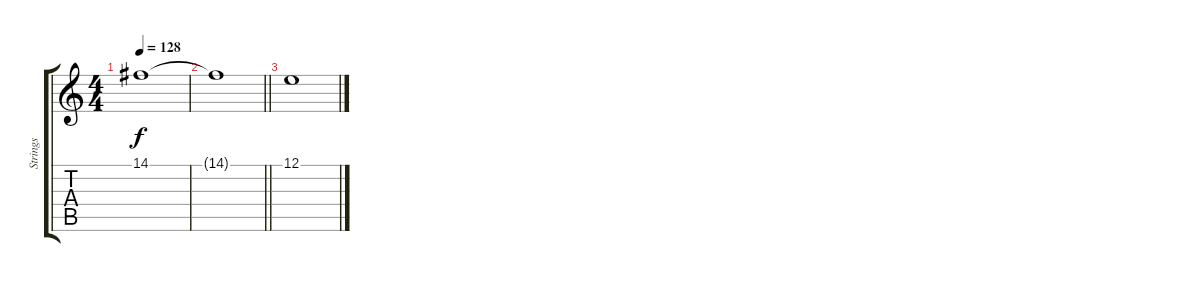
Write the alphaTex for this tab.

\track ("Strings" "Strings") {instrument stringensemble1}
\staff {score tabs}
\tuning (E4 B3 G3 D3 A2 E2) {hide}
\ts (4 4)
\tempo 128
\clef g2
\ks c
14.1{t}.1{dy f} |
\barLineRight lightlight
14.1{t}.1 |
\section ("" "")
12.1.1
